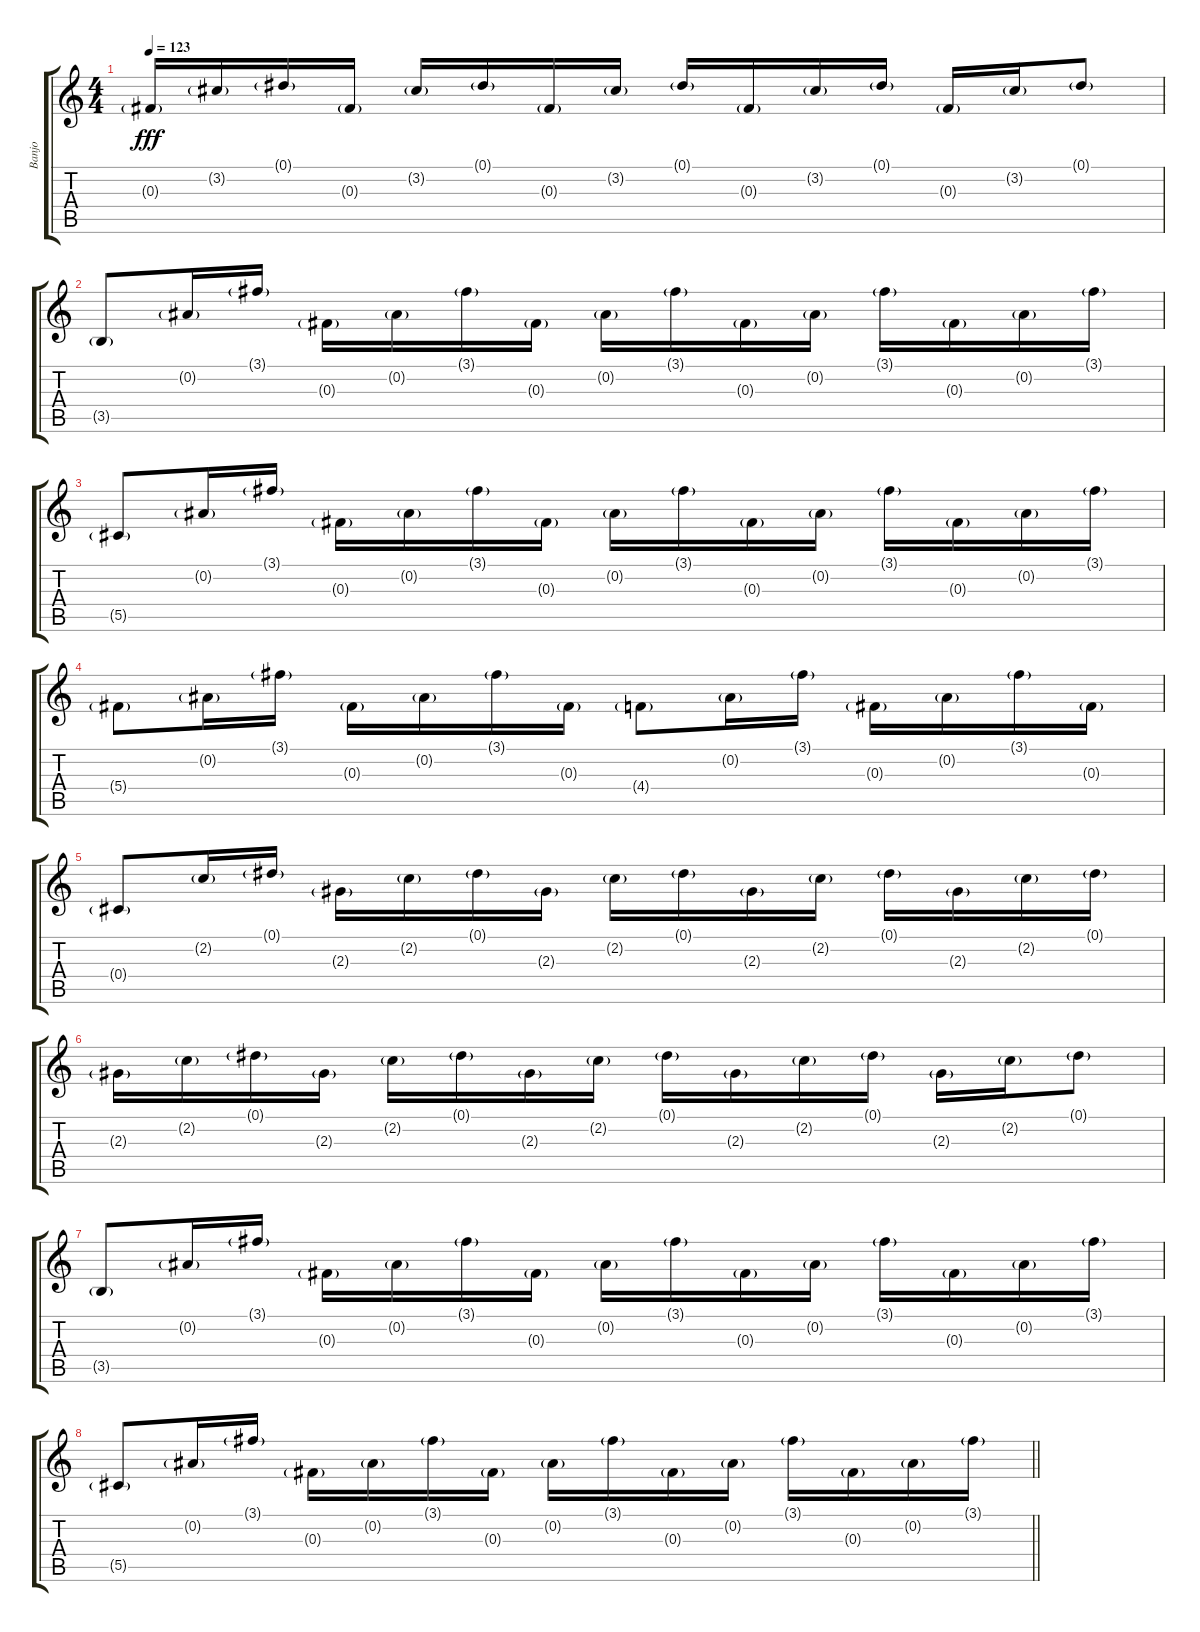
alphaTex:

\track ("Banjo" "Banjo") {instrument banjo}
\staff {score tabs}
\tuning (Eb4 Bb3 Gb3 Db3 Ab2 Eb2) {hide}
\displaytranspose 12
\ts (4 4)
\tempo 123
\clef g2
\ks c
0.3{g}.16{dy fff} 3.2{g}.16 0.1{g}.16 0.3{g}.16 3.2{g}.16 0.1{g}.16 0.3{g}.16 3.2{g}.16 0.1{g}.16 0.3{g}.16 3.2{g}.16 0.1{g}.16 0.3{g}.16 3.2{g}.16 0.1{g}.8 |
3.5{g}.8 0.2{g}.16 3.1{g}.16 0.3{g}.16 0.2{g}.16 3.1{g}.16 0.3{g}.16 0.2{g}.16 3.1{g}.16 0.3{g}.16 0.2{g}.16 3.1{g}.16 0.3{g}.16 0.2{g}.16 3.1{g}.16 |
5.5{g}.8 0.2{g}.16 3.1{g}.16 0.3{g}.16 0.2{g}.16 3.1{g}.16 0.3{g}.16 0.2{g}.16 3.1{g}.16 0.3{g}.16 0.2{g}.16 3.1{g}.16 0.3{g}.16 0.2{g}.16 3.1{g}.16 |
5.4{g}.8 0.2{g}.16 3.1{g}.16 0.3{g}.16 0.2{g}.16 3.1{g}.16 0.3{g}.16 4.4{g}.8 0.2{g}.16 3.1{g}.16 0.3{g}.16 0.2{g}.16 3.1{g}.16 0.3{g}.16 |
0.4{g}.8 2.2{g}.16 0.1{g}.16 2.3{g}.16 2.2{g}.16 0.1{g}.16 2.3{g}.16 2.2{g}.16 0.1{g}.16 2.3{g}.16 2.2{g}.16 0.1{g}.16 2.3{g}.16 2.2{g}.16 0.1{g}.16 |
2.3{g}.16 2.2{g}.16 0.1{g}.16 2.3{g}.16 2.2{g}.16 0.1{g}.16 2.3{g}.16 2.2{g}.16 0.1{g}.16 2.3{g}.16 2.2{g}.16 0.1{g}.16 2.3{g}.16 2.2{g}.16 0.1{g}.8 |
3.5{g}.8 0.2{g}.16 3.1{g}.16 0.3{g}.16 0.2{g}.16 3.1{g}.16 0.3{g}.16 0.2{g}.16 3.1{g}.16 0.3{g}.16 0.2{g}.16 3.1{g}.16 0.3{g}.16 0.2{g}.16 3.1{g}.16 |
\barLineRight lightlight
5.5{g}.8 0.2{g}.16 3.1{g}.16 0.3{g}.16 0.2{g}.16 3.1{g}.16 0.3{g}.16 0.2{g}.16 3.1{g}.16 0.3{g}.16 0.2{g}.16 3.1{g}.16 0.3{g}.16 0.2{g}.16 3.1{g}.16
